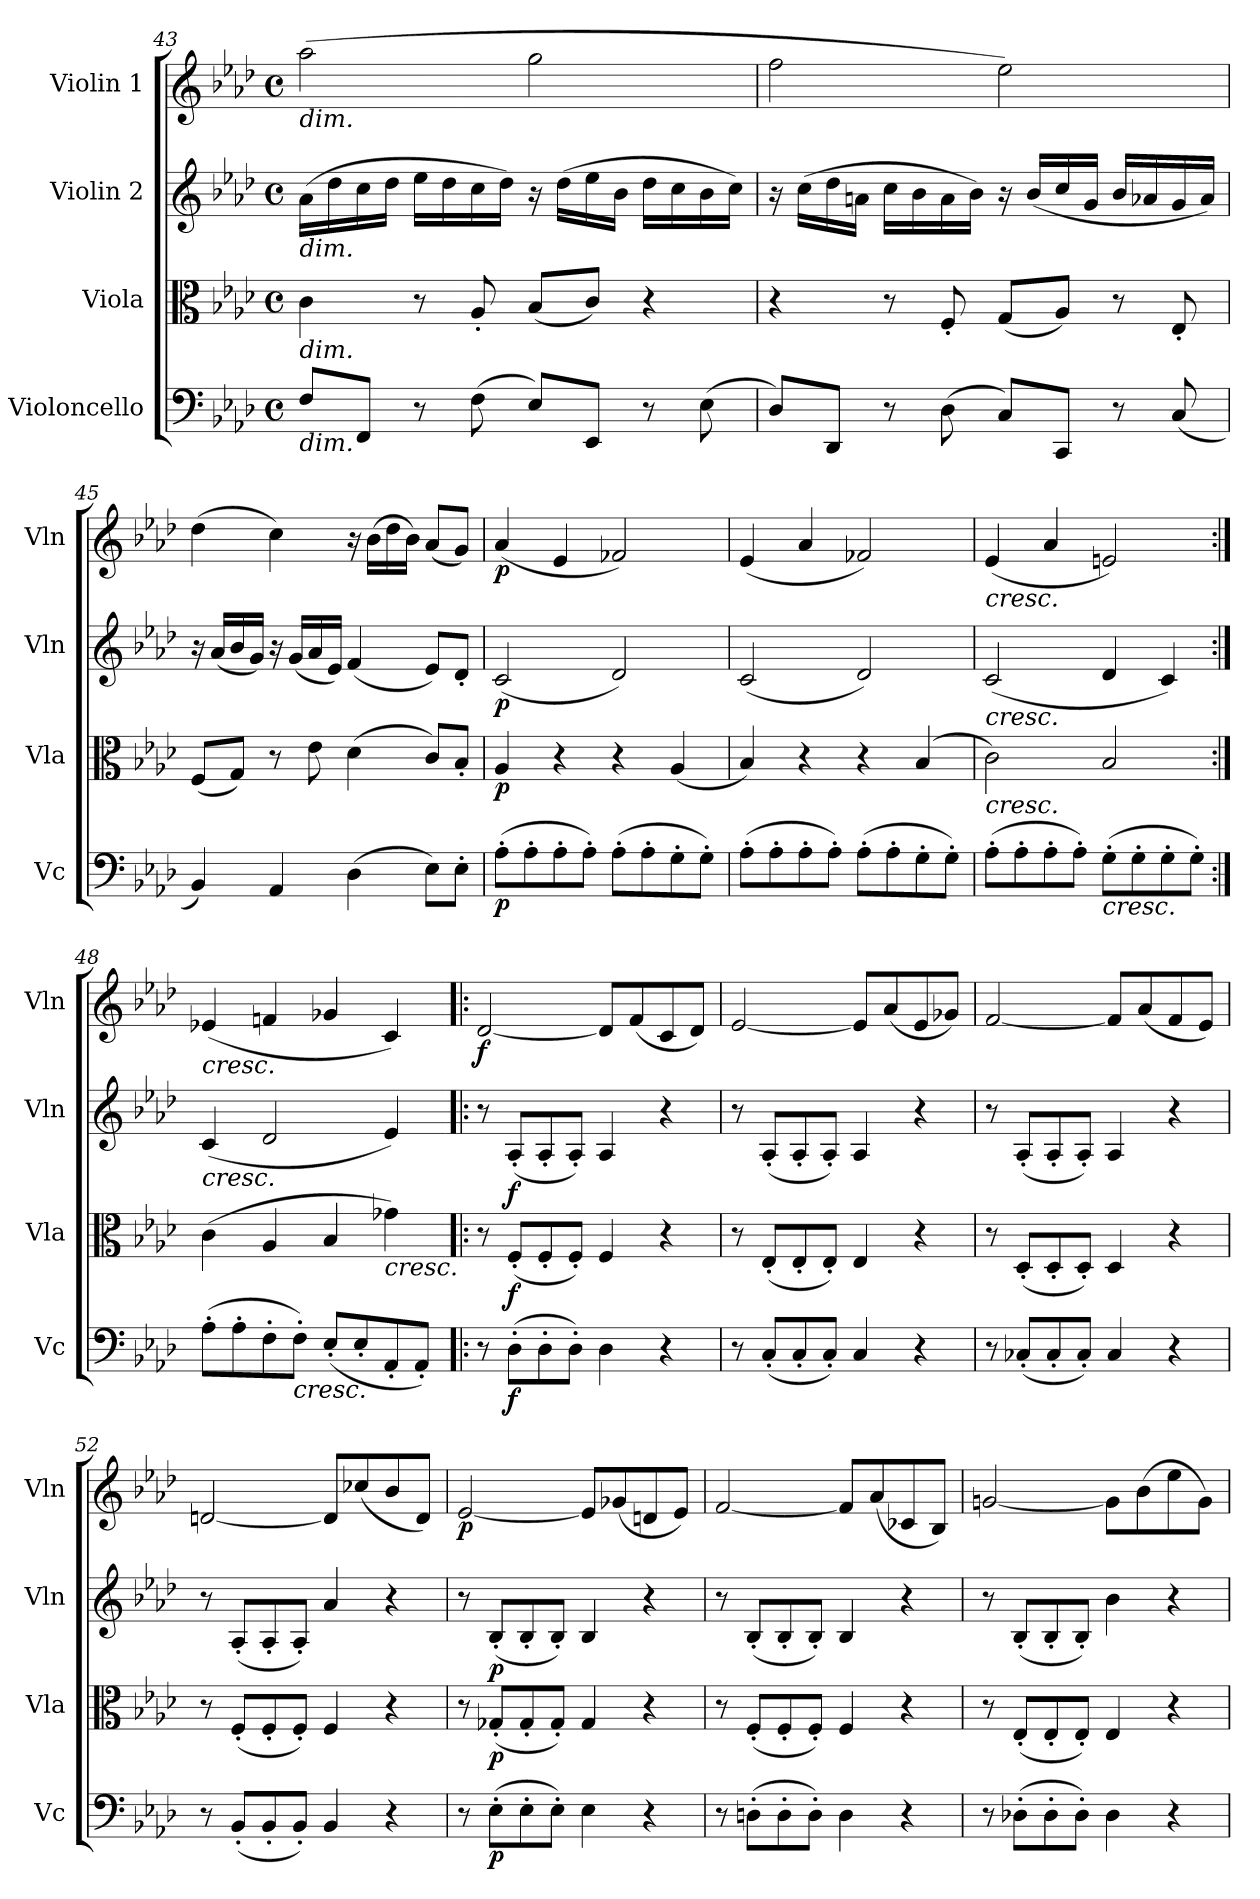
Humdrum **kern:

**kern	**dynam	**kern	**dynam	**kern	**dynam	**kern	**dynam
*part4	*part4	*part3	*part3	*part2	*part2	*part1	*part1
*staff4	*staff4	*staff3	*staff3	*staff2	*staff2	*staff1	*staff1
*I"Violoncello	*	*I"Viola	*	*I"Violin 2	*	*I"Violin 1	*
*I'Vc	*	*I'Vla	*	*I'Vln	*	*I'Vln	*
*clefF4	*	*clefC3	*	*clefG2	*	*clefG2	*
*k[b-e-a-d-]	*	*k[b-e-a-d-]	*	*k[b-e-a-d-]	*	*k[b-e-a-d-]	*
*M4/4	*	*M4/4	*	*M4/4	*	*M4/4	*
*met(c)	*	*met(c)	*	*met(c)	*	*met(c)	*
=43	=43	=43	=43	=43	=43	=43	=43
!	!	!	!	!	!	!LO:TX:b:i:t=dim.	!
!	!	!	!	!LO:TX:b:i:t=dim.	!	!	!
!	!	!LO:TX:b:i:t=dim.	!	!	!	!	!
!LO:TX:b:i:t=dim.	!	!	!	!	!	!	!
8F/L	.	4c\	.	(16a-\LL	.	(2aa-\	.
.	.	.	.	16dd-\	.	.	.
8FF/J	.	.	.	16cc\	.	.	.
.	.	.	.	16dd-\JJ	.	.	.
8r	.	8r	.	16ee-\LL	.	.	.
.	.	.	.	16dd-\	.	.	.
(8F\	.	8A-'/	.	16cc\	.	.	.
.	.	.	.	16dd-\JJ)	.	.	.
8E-/L)	.	(8B-/L	.	16r	.	2gg\	.
.	.	.	.	(16dd-\LL	.	.	.
8EE-/J	.	8c/J)	.	16ee-\	.	.	.
.	.	.	.	16b-\JJ	.	.	.
8r	.	4r	.	16dd-\LL	.	.	.
.	.	.	.	16cc\	.	.	.
(8E-\	.	.	.	16b-\	.	.	.
.	.	.	.	16cc\JJ)	.	.	.
=44	=44	=44	=44	=44	=44	=44	=44
8D-/L)	.	4r	.	16r	.	2ff\	.
.	.	.	.	(16cc\LL	.	.	.
8DD-/J	.	.	.	16dd-\	.	.	.
.	.	.	.	16an\JJ	.	.	.
8r	.	8r	.	16cc\LL	.	.	.
.	.	.	.	16b-\	.	.	.
(8D-\	.	8F'/	.	16a\	.	.	.
.	.	.	.	16b-\JJ)	.	.	.
8C/L)	.	(8G/L	.	16r	.	2ee-\)	.
.	.	.	.	(16b-/LL	.	.	.
8CC/J	.	8A-/J)	.	16cc/	.	.	.
.	.	.	.	16g/JJ	.	.	.
8r	.	8r	.	16b-/LL	.	.	.
.	.	.	.	16a-X/	.	.	.
(8C/	.	8E-'/	.	16g/	.	.	.
.	.	.	.	16a-/JJ)	.	.	.
!!LO:LB:g=z
=45	=45	=45	=45	=45	=45	=45	=45
4BB-/)	.	(8F/L	.	16r	.	(4dd-\	.
.	.	.	.	(16a-/LL	.	.	.
.	.	8G/J)	.	16b-/	.	.	.
.	.	.	.	16g/JJ)	.	.	.
4AA-/	.	8r	.	16r	.	4cc\)	.
.	.	.	.	(16g/LL	.	.	.
.	.	8e-\	.	16a-/	.	.	.
.	.	.	.	16e-/JJ)	.	.	.
(4D-\	.	(4d-\	.	(4f/	.	16r	.
.	.	.	.	.	.	(16b-\LL	.
.	.	.	.	.	.	16dd-\	.
.	.	.	.	.	.	16b-\JJ)	.
8E-\L)	.	8c/L)	.	8e-/L)	.	(8a-/L	.
8E-'\J	.	8B-'/J	.	8d-'/J	.	8g/J)	.
!!LO:LB:g=z
=46	=46	=46	=46	=46	=46	=46	=46
!	!LO:DY:b	!	!LO:DY:b	!	!LO:DY:b	!	!LO:DY:b
(8A-'\L	p	4A-/	p	(2c/	p	(4a-/	p
8A-'\	.	.	.	.	.	.	.
8A-'\	.	4r	.	.	.	4e-/	.
8A-'\J)	.	.	.	.	.	.	.
(8A-'\L	.	4r	.	2d-/)	.	2f-X/)	.
8A-'\	.	.	.	.	.	.	.
8G'\	.	(4A-/	.	.	.	.	.
8G'\J)	.	.	.	.	.	.	.
=47	=47	=47	=47	=47	=47	=47	=47
(8A-'\L	.	4B-/)	.	(2c/	.	(4e-/	.
8A-'\	.	.	.	.	.	.	.
8A-'\	.	4r	.	.	.	4a-/	.
8A-'\J)	.	.	.	.	.	.	.
(8A-'\L	.	4r	.	2d-/)	.	2f-X/)	.
8A-'\	.	.	.	.	.	.	.
8G'\	.	(4B-/	.	.	.	.	.
8G'\J)	.	.	.	.	.	.	.
=47X1	=47X1	=47X1	=47X1	=47X1	=47X1	=47X1	=47X1
!	!	!	!	!	!	!LO:TX:b:i:t=cresc.	!
!	!	!	!	!LO:TX:b:i:t=cresc.	!	!	!
!	!	!LO:TX:b:i:t=cresc.	!	!	!	!	!
(8A-'\L	.	2c\)	.	(2c/	.	(4e-/	.
8A-'\	.	.	.	.	.	.	.
8A-'\	.	.	.	.	.	4a-/	.
8A-'\J)	.	.	.	.	.	.	.
!LO:TX:b:i:t=cresc.	!	!	!	!	!	!	!
(8G'\L	.	2B-/	.	4d-/	.	2en/)	.
8G'\	.	.	.	.	.	.	.
8G'\	.	.	.	4c/)	.	.	.
8G'\J)	.	.	.	.	.	.	.
=48:|!	=48:|!	=48:|!	=48:|!	=48:|!	=48:|!	=48:|!	=48:|!
!	!	!	!	!	!	!LO:TX:b:i:t=cresc.	!
!	!	!	!	!LO:TX:b:i:t=cresc.	!	!	!
(8A-'\L	.	(4c\	.	(4c/	.	(4e-X/	.
8A-'\	.	.	.	.	.	.	.
8F'\	.	4A-/	.	2d-/	.	4fn/	.
!LO:TX:b:i:t=cresc.	!	!	!	!	!	!	!
8F'\J)	.	.	.	.	.	.	.
(8E-'/L	.	4B-/	.	.	.	4g-X/	.
8E-'/	.	.	.	.	.	.	.
!	!	!LO:TX:b:i:t=cresc.	!	!	!	!	!
8AA-'/	.	4g-X\)	.	4e-/)	.	4c/)	.
8AA-'/J)	.	.	.	.	.	.	.
!!LO:PB:g=z
=49!|:	=49!|:	=49!|:	=49!|:	=49!|:	=49!|:	=49!|:	=49!|:
!	!	!	!	!	!	!	!LO:DY:b
8r	.	8r	.	8r	.	[2d-/	f
!	!LO:DY:b	!	!LO:DY:b	!	!LO:DY:b	!	!
(8D-'\L	f	(8F'/L	f	(8A-'/L	f	.	.
8D-'\	.	8F'/	.	8A-'/	.	.	.
8D-'\J)	.	8F'/J)	.	8A-'/J)	.	.	.
4D-\	.	4F/	.	4A-/	.	8d-/L]	.
.	.	.	.	.	.	(8f/	.
4r	.	4r	.	4r	.	8c/	.
.	.	.	.	.	.	8d-/J)	.
=50	=50	=50	=50	=50	=50	=50	=50
8r	.	8r	.	8r	.	[2e-/	.
(8C'/L	.	(8E-'/L	.	(8A-'/L	.	.	.
8C'/	.	8E-'/	.	8A-'/	.	.	.
8C'/J)	.	8E-'/J)	.	8A-'/J)	.	.	.
4C/	.	4E-/	.	4A-/	.	8e-/L]	.
.	.	.	.	.	.	(8a-/	.
4r	.	4r	.	4r	.	8e-/	.
.	.	.	.	.	.	8g-X/J)	.
=51	=51	=51	=51	=51	=51	=51	=51
8r	.	8r	.	8r	.	[2f/	.
(8C-X'/L	.	(8D-'/L	.	(8A-'/L	.	.	.
8C-'/	.	8D-'/	.	8A-'/	.	.	.
8C-'/J)	.	8D-'/J)	.	8A-'/J)	.	.	.
4C-/	.	4D-/	.	4A-/	.	8f/L]	.
.	.	.	.	.	.	(8a-/	.
4r	.	4r	.	4r	.	8f/	.
.	.	.	.	.	.	8e-/J)	.
=52	=52	=52	=52	=52	=52	=52	=52
8r	.	8r	.	8r	.	[2dn/	.
(8BB-'/L	.	(8F'/L	.	(8A-'/L	.	.	.
8BB-'/	.	8F'/	.	8A-'/	.	.	.
8BB-'/J)	.	8F'/J)	.	8A-'/J)	.	.	.
4BB-/	.	4F/	.	4a-/	.	8d/L]	.
.	.	.	.	.	.	(8cc-X/	.
4r	.	4r	.	4r	.	8b-/	.
.	.	.	.	.	.	8d/J)	.
!!LO:LB:g=z
=53	=53	=53	=53	=53	=53	=53	=53
!	!	!	!	!	!	!	!LO:DY:b
8r	.	8r	.	8r	.	[2e-/	p
!	!LO:DY:b	!	!LO:DY:b	!	!LO:DY:b	!	!
(8E-'\L	p	(8G-X'/L	p	(8B-'/L	p	.	.
8E-'\	.	8G-'/	.	8B-'/	.	.	.
8E-'\J)	.	8G-'/J)	.	8B-'/J)	.	.	.
4E-\	.	4G-/	.	4B-/	.	8e-/L]	.
.	.	.	.	.	.	(8g-X/	.
4r	.	4r	.	4r	.	8dn/	.
.	.	.	.	.	.	8e-/J)	.
!!LO:LB:g=z
=54	=54	=54	=54	=54	=54	=54	=54
8r	.	8r	.	8r	.	[2f/	.
(8Dn'\L	.	(8F'/L	.	(8B-'/L	.	.	.
8D'\	.	8F'/	.	8B-'/	.	.	.
8D'\J)	.	8F'/J)	.	8B-'/J)	.	.	.
4D\	.	4F/	.	4B-/	.	8f/L]	.
.	.	.	.	.	.	(8a-/	.
4r	.	4r	.	4r	.	8c-X/	.
.	.	.	.	.	.	8B-/J)	.
=55	=55	=55	=55	=55	=55	=55	=55
8r	.	8r	.	8r	.	[2gn/	.
(8D-X'\L	.	(8E-'/L	.	(8B-'/L	.	.	.
8D-'\	.	8E-'/	.	8B-'/	.	.	.
8D-'\J)	.	8E-'/J)	.	8B-'/J)	.	.	.
4D-\	.	4E-/	.	4b-\	.	8g\L]	.
.	.	.	.	.	.	(8b-\	.
4r	.	4r	.	4r	.	8ee-\	.
.	.	.	.	.	.	8g\J)	.
=	=	=	=	=	=	=	=
*-	*-	*-	*-	*-	*-	*-	*-
